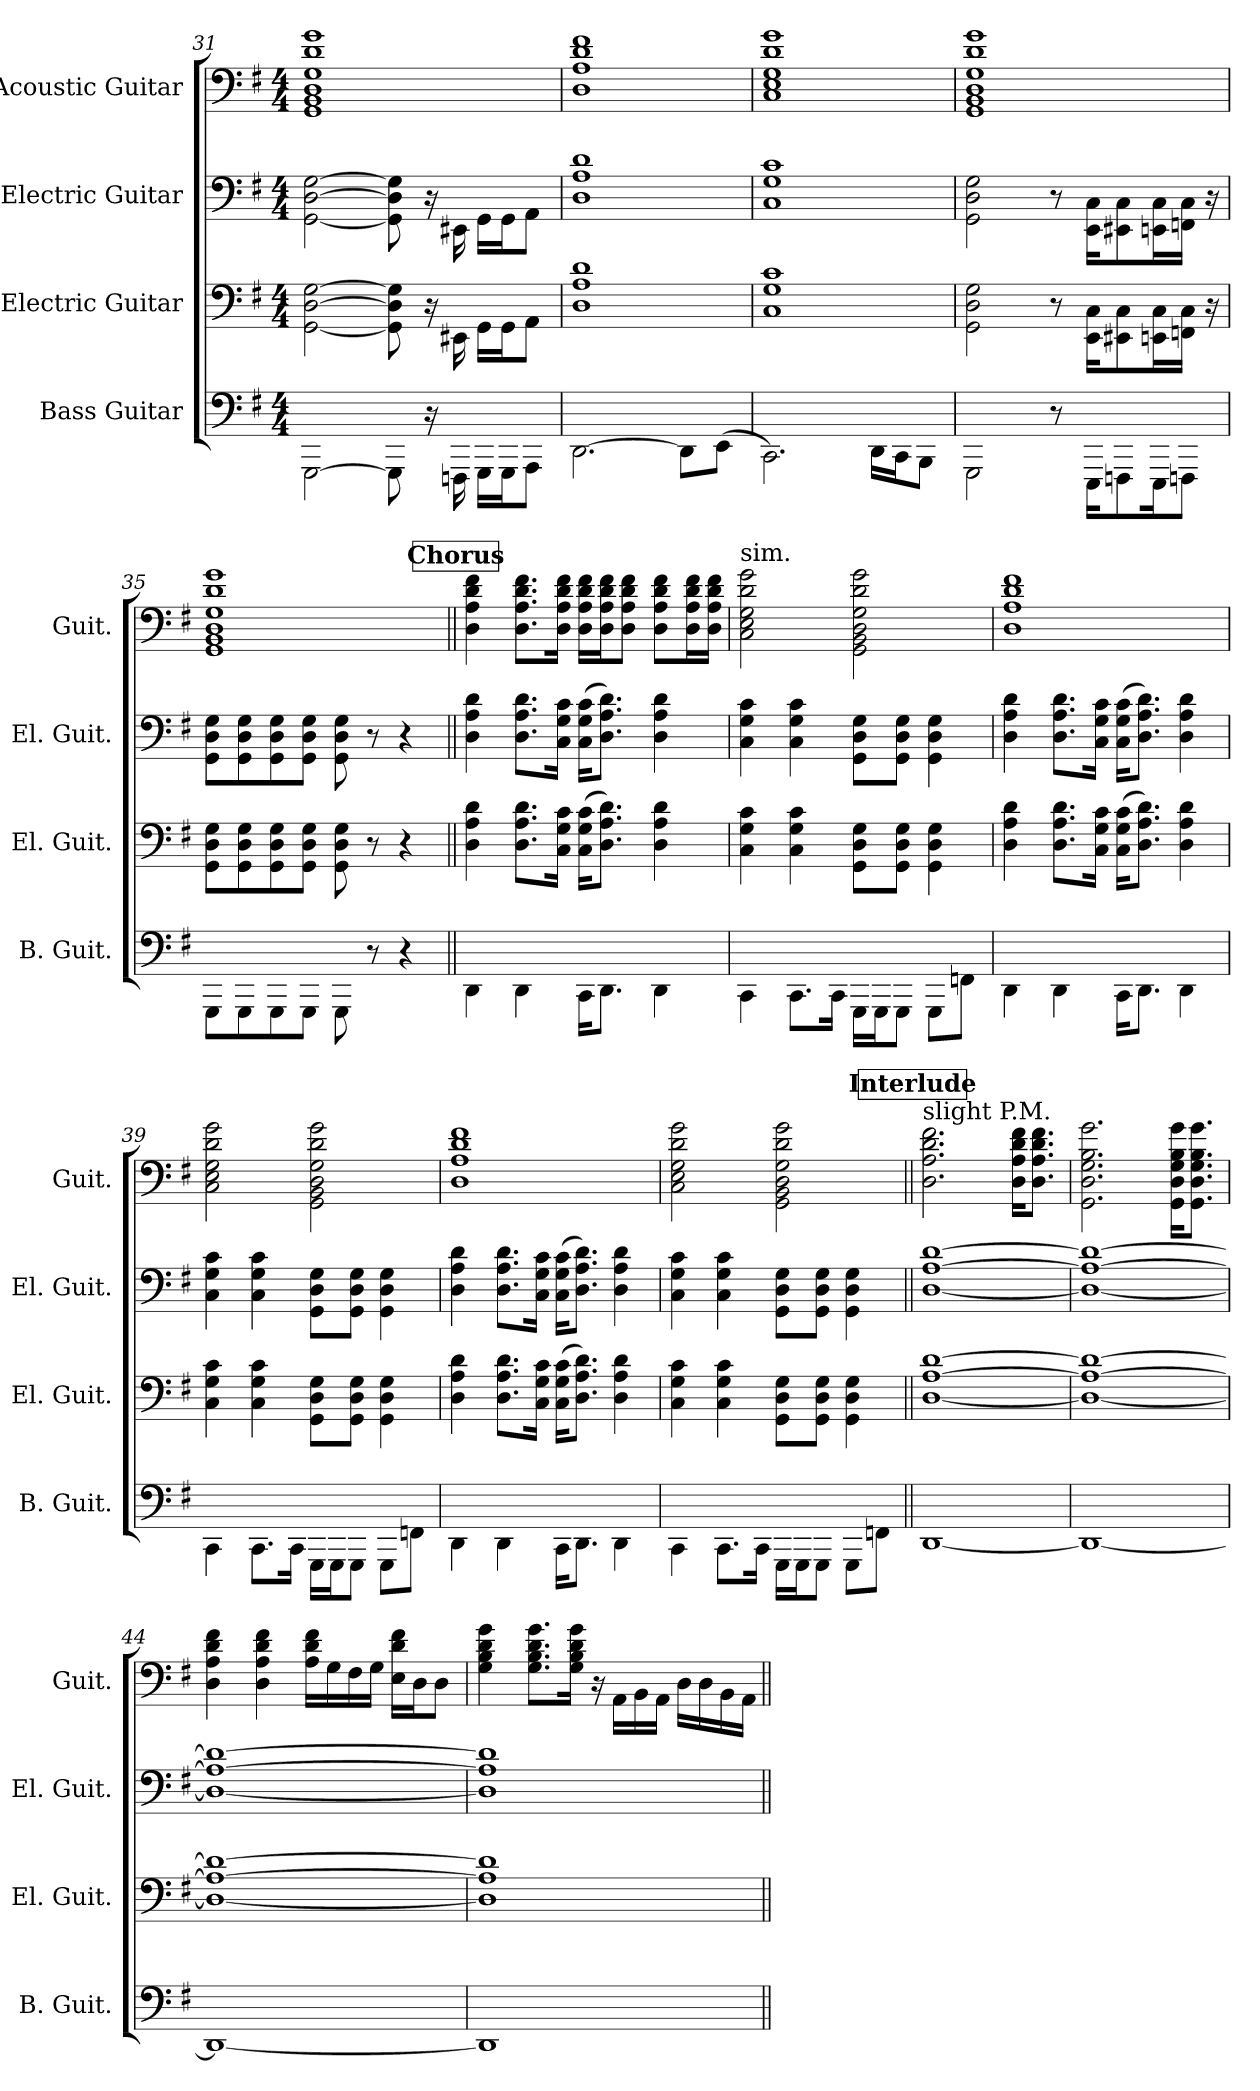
**kern	**kern	**kern	**kern
*part4	*part3	*part2	*part1
*staff4	*staff3	*staff2	*staff1
*I"Bass Guitar	*I"Electric Guitar	*I"Electric Guitar	*I"Acoustic Guitar
*I'B. Guit.	*I'El. Guit.	*I'El. Guit.	*I'Guit.
*	*	*	*
*ITrd7c12	*	*	*
*k[f#]	*k[f#]	*k[f#]	*k[f#]
*M4/4	*M4/4	*M4/4	*M4/4
=31	=31	=31	=31
[2GGGG\	[2GG\ [2D\ [2G\	[2GG\ [2D\ [2G\	1GG 1BB 1D 1G 1d 1g
8GGGG\]	8GG\] 8D\] 8G\]	8GG\] 8D\] 8G\]	.
16r	16r	16r	.
16FFFFn\	16EE#\	16EE#\	.
16GGGG\LL	16GG\LL	16GG\LL	.
16GGGG\J	16GG\J	16GG\J	.
8AAAA\J	8AA\J	8AA\J	.
=32	=32	=32	=32
[2.DDD\	1D 1A 1d	1D 1A 1d	1D 1A 1d 1f#
8DDD\L]	.	.	.
(>8EEE\J	.	.	.
=33	=33	=33	=33
2.CCC\)	1C 1G 1c	1C 1G 1c	1C 1E 1G 1d 1g
16DDD\LL	.	.	.
16CCC\J	.	.	.
8BBBB\J	.	.	.
=34	=34	=34	=34
2GGGG\	2GG\ 2D\ 2G\	2GG\ 2D\ 2G\	1GG 1BB 1D 1G 1d 1g
8r	8r	8r	.
16EEEE\KL	16EE\ 16C\KL	16EE\ 16C\KL	.
8FFFFn\	8EE#\ 8C\	8EE#\ 8C\	.
16EEEE\K	16EE\ 16C\L	16EE\ 16C\L	.
8FFFFn\J	16FF\ 16C\JJ	16FF\ 16C\JJ	.
.	16r	16r	.
!!LO:PB:g=z
=35	=35	=35	=35
8GGGG\L	8GG\ 8D\ 8G\L	8GG\ 8D\ 8G\L	1GG 1BB 1D 1G 1d 1g
8GGGG\	8GG\ 8D\ 8G\	8GG\ 8D\ 8G\	.
8GGGG\	8GG\ 8D\ 8G\	8GG\ 8D\ 8G\	.
8GGGG\J	8GG\ 8D\ 8G\J	8GG\ 8D\ 8G\J	.
8GGGG\	8GG\ 8D\ 8G\	8GG\ 8D\ 8G\	.
8r	8r	8r	.
4r	4r	4r	.
!!LO:REH:place=s1:a:B:fs=14:t=Chorus
=36||	=36||	=36||	=36||
4DDD\	4D\ 4A\ 4d\	4D\ 4A\ 4d\	4D\ 4A\ 4d\ 4f#\
4DDD\	8.D\ 8.A\ 8.d\L	8.D\ 8.A\ 8.d\L	8.D\ 8.A\ 8.d\ 8.f#\L
.	16C\ 16G\ 16c\Jk	16C\ 16G\ 16c\Jk	16D\ 16A\ 16d\ 16f#\Jk
16CCC\KL	(>16C\ 16G\ 16c\KL	(>16C\ 16G\ 16c\KL	16D\ 16A\ 16d\ 16f#\LL
8.DDD\J	8.D\ 8.A\ 8.d\J)	8.D\ 8.A\ 8.d\J)	16D\ 16A\ 16d\ 16f#\J
.	.	.	8D\ 8A\ 8d\ 8f#\J
4DDD\	4D\ 4A\ 4d\	4D\ 4A\ 4d\	8D\ 8A\ 8d\ 8f#\L
.	.	.	16D\ 16A\ 16d\ 16f#\L
.	.	.	16D\ 16A\ 16d\ 16f#\JJ
=37	=37	=37	=37
!	!	!	!LO:TX:a:t=sim.
4CCC\	4C\ 4G\ 4c\	4C\ 4G\ 4c\	2C\ 2E\ 2G\ 2d\ 2g\
8.CCC\L	4C\ 4G\ 4c\	4C\ 4G\ 4c\	.
16CCC\Jk	.	.	.
16GGGG\LL	8GG\ 8D\ 8G\L	8GG\ 8D\ 8G\L	2GG\ 2BB\ 2D\ 2G\ 2d\ 2g\
16GGGG\J	.	.	.
8GGGG\J	8GG\ 8D\ 8G\J	8GG\ 8D\ 8G\J	.
8GGGG\L	4GG\ 4D\ 4G\	4GG\ 4D\ 4G\	.
8FFFn\J	.	.	.
=38	=38	=38	=38
4DDD\	4D\ 4A\ 4d\	4D\ 4A\ 4d\	1D 1A 1d 1f#
4DDD\	8.D\ 8.A\ 8.d\L	8.D\ 8.A\ 8.d\L	.
.	16C\ 16G\ 16c\Jk	16C\ 16G\ 16c\Jk	.
16CCC\KL	(>16C\ 16G\ 16c\KL	(>16C\ 16G\ 16c\KL	.
8.DDD\J	8.D\ 8.A\ 8.d\J)	8.D\ 8.A\ 8.d\J)	.
4DDD\	4D\ 4A\ 4d\	4D\ 4A\ 4d\	.
!!LO:LB:g=z
=39	=39	=39	=39
4CCC\	4C\ 4G\ 4c\	4C\ 4G\ 4c\	2C\ 2E\ 2G\ 2d\ 2g\
8.CCC\L	4C\ 4G\ 4c\	4C\ 4G\ 4c\	.
16CCC\Jk	.	.	.
16GGGG\LL	8GG\ 8D\ 8G\L	8GG\ 8D\ 8G\L	2GG\ 2BB\ 2D\ 2G\ 2d\ 2g\
16GGGG\J	.	.	.
8GGGG\J	8GG\ 8D\ 8G\J	8GG\ 8D\ 8G\J	.
8GGGG\L	4GG\ 4D\ 4G\	4GG\ 4D\ 4G\	.
8FFFn\J	.	.	.
=40	=40	=40	=40
4DDD\	4D\ 4A\ 4d\	4D\ 4A\ 4d\	1D 1A 1d 1f#
4DDD\	8.D\ 8.A\ 8.d\L	8.D\ 8.A\ 8.d\L	.
.	16C\ 16G\ 16c\Jk	16C\ 16G\ 16c\Jk	.
16CCC\KL	(>16C\ 16G\ 16c\KL	(>16C\ 16G\ 16c\KL	.
8.DDD\J	8.D\ 8.A\ 8.d\J)	8.D\ 8.A\ 8.d\J)	.
4DDD\	4D\ 4A\ 4d\	4D\ 4A\ 4d\	.
=41	=41	=41	=41
4CCC\	4C\ 4G\ 4c\	4C\ 4G\ 4c\	2C\ 2E\ 2G\ 2d\ 2g\
8.CCC\L	4C\ 4G\ 4c\	4C\ 4G\ 4c\	.
16CCC\Jk	.	.	.
16GGGG\LL	8GG\ 8D\ 8G\L	8GG\ 8D\ 8G\L	2GG\ 2BB\ 2D\ 2G\ 2d\ 2g\
16GGGG\J	.	.	.
8GGGG\J	8GG\ 8D\ 8G\J	8GG\ 8D\ 8G\J	.
8GGGG\L	4GG\ 4D\ 4G\	4GG\ 4D\ 4G\	.
8FFFn\J	.	.	.
!!LO:REH:place=s1:a:B:fs=14:t=Interlude
=42||	=42||	=42||	=42||
!	!	!	!LO:TX:a:t=slight P.M.
[1DDD	[1D [1A [1d	[1D [1A [1d	2.D\ 2.A\ 2.d\ 2.f#\
.	.	.	16D\ 16A\ 16d\ 16f#\KL
.	.	.	8.D\ 8.A\ 8.d\ 8.f#\J
=43	=43	=43	=43
1DDD_	1D_ 1A_ 1d_	1D_ 1A_ 1d_	2.GG\ 2.D\ 2.G\ 2.B\ 2.g\
.	.	.	16GG\ 16D\ 16G\ 16B\ 16g\KL
.	.	.	8.GG\ 8.D\ 8.G\ 8.B\ 8.g\J
!!LO:PB:g=z
=44	=44	=44	=44
1DDD_	1D_ 1A_ 1d_	1D_ 1A_ 1d_	4D\ 4A\ 4d\ 4f#\
.	.	.	4D\ 4A\ 4d\ 4f#\
.	.	.	16A\ 16d\ 16f#\LL
.	.	.	16G\
.	.	.	16F#\
.	.	.	16G\JJ
.	.	.	16E\ 16d\ 16f#\LL
.	.	.	16D\J
.	.	.	8D\J
=45	=45	=45	=45
1DDD]	1D] 1A] 1d]	1D] 1A] 1d]	4G\ 4B\ 4d\ 4g\
.	.	.	8.G\ 8.B\ 8.d\ 8.g\L
.	.	.	16G\ 16B\ 16d\ 16g\Jk
.	.	.	16r
.	.	.	16AA\LL
.	.	.	16BB\
.	.	.	16AA\JJ
.	.	.	16D\LL
.	.	.	16D\
.	.	.	16BB\
.	.	.	16AA\JJ
=||	=||	=||	=||
*-	*-	*-	*-
